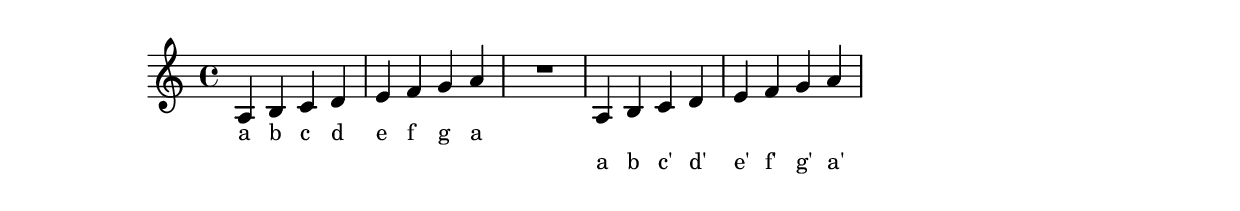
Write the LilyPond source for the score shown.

%% DO NOT EDIT this file manually; it is automatically
%% generated from LSR http://lsr.dsi.unimi.it
%% Make any changes in LSR itself, or in Documentation/snippets/new/ ,
%% and then run scripts/auxiliar/makelsr.py
%%
%% This file is in the public domain.
\version "2.12.2"

\header {
  lsrtags = "tweaks-and-overrides"

%% Translation of GIT committish: 91eeed36c877fe625d957437d22081721c8c6345
  texidoces = "
Se puede usar el contexto @code{NoteNames} para imprimir el valor
textual de las notas.  La propiedad @code{printOctaveNames} activa o
desactiva la representación de la octava de las notas.

"
  doctitlees = "Impresión de los nombres de las notas con o sin indicación de la octava"



  texidoc = "
The @code{NoteNames} context can be used to print the text value of
notes.  The @code{printOctaveNames} property turns on or off the
representation of the octave of the note.

"
  doctitle = "Printing note names with and without an octave marker"
} % begin verbatim

scale = \relative c' {
  a4 b c d
  e4 f g a
}

\new Staff {
  <<
    \scale
    \context NoteNames {
      \set printOctaveNames = ##f
      \scale
    }
  >>
  R1
  <<
    \scale
    \context NoteNames {
      \set printOctaveNames = ##t
      \scale
    }
  >>
}

